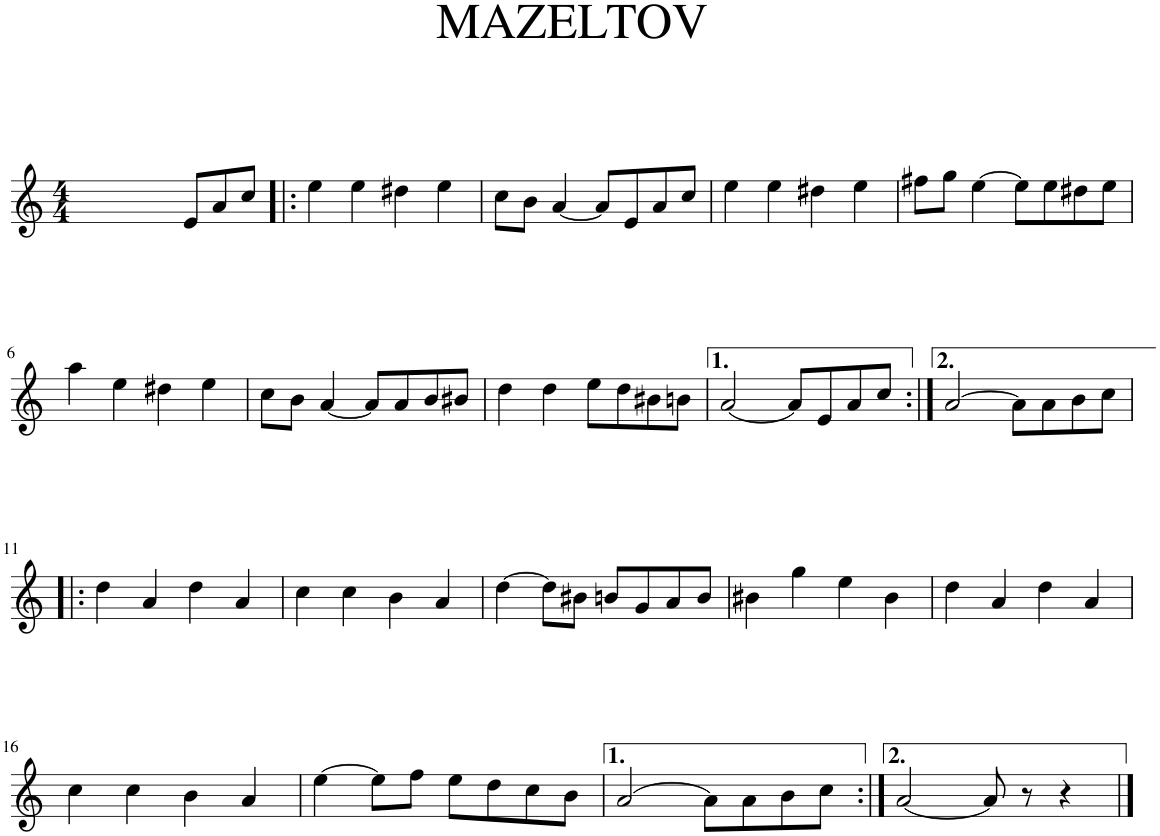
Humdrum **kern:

**kern
*part1
*staff1
*I"Spur 1
*clefG2
*Trd8c14
*k[]
*M4/4
=1
8ryy
2ryy
8e/L
8a/
8cc/J
=2!|:
4ee\
4ee\
4dd#X\
4ee\
=3
8cc\L
8b\J
[4a/
8a/L]
8e/
8a/
8cc/J
=4
4ee\
4ee\
4dd#X\
4ee\
=5
8ff#X\L
8gg\J
[4ee\
8ee\L]
8ee\
8dd#X\
8ee\J
!!LO:LB:g=z
=6
4aa\
4ee\
4dd#X\
4ee\
=7
8cc\L
8b\J
[4a/
8a/L]
8a/
8b/
8b#X/J
=8
4dd\
4dd\
8ee\L
8dd\
8b#X\
8bn\J
=9
[2a/
8a/L]
8e/
8a/
8cc/J
=10:|!
[2a/
8a\L]
8a\
8b\
8cc\J
!!LO:LB:g=z
=11!|:
4dd\
4a/
4dd\
4a/
=12
4cc\
4cc\
4b\
4a/
=13
[4dd\
8dd\L]
8b#X\J
8bn/L
8g/
8a/
8b/J
=14
4b#X\
4gg\
4ee\
4b#\
=15
4dd\
4a/
4dd\
4a/
!!LO:LB:g=z
=16
4cc\
4cc\
4b\
4a/
=17
[4ee\
8ee\L]
8ff\J
8ee\L
8dd\
8cc\
8b\J
=18
[2a/
8a\L]
8a\
8b\
8cc\J
=19:|!
[2a/
8a/]
8r
4r
==
*-
